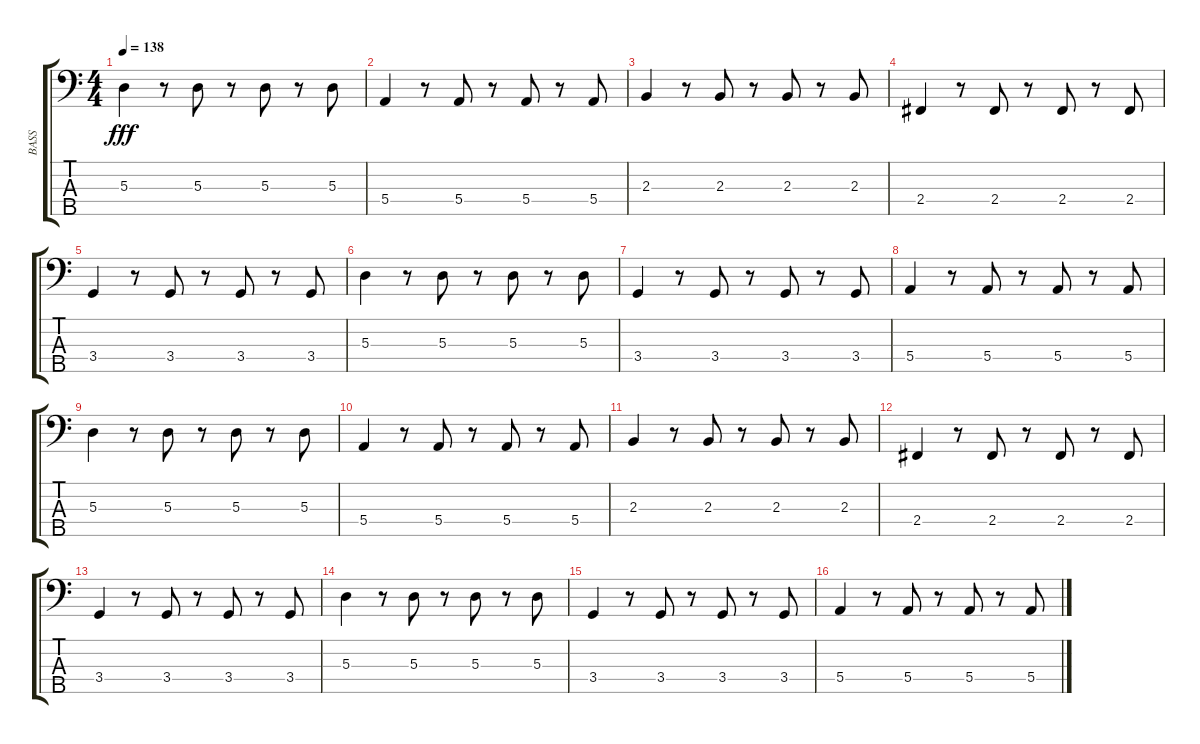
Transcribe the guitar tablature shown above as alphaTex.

\track ("BASS" "BASS") {instrument electricbassfinger}
\staff {score tabs}
\tuning (G2 D2 A1 E1 B0) {hide}
\ts (4 4)
\tempo 138
\clef f4
\ks c
5.3.4{dy fff} r.8 5.3.8 r.8 5.3.8 r.8 5.3.8 |
5.4.4 r.8 5.4.8 r.8 5.4.8 r.8 5.4.8 |
2.3.4 r.8 2.3.8 r.8 2.3.8 r.8 2.3.8 |
2.4.4 r.8 2.4.8 r.8 2.4.8 r.8 2.4.8 |
3.4.4 r.8 3.4.8 r.8 3.4.8 r.8 3.4.8 |
5.3.4 r.8 5.3.8 r.8 5.3.8 r.8 5.3.8 |
3.4.4 r.8 3.4.8 r.8 3.4.8 r.8 3.4.8 |
5.4.4 r.8 5.4.8 r.8 5.4.8 r.8 5.4.8 |
5.3.4 r.8 5.3.8 r.8 5.3.8 r.8 5.3.8 |
5.4.4 r.8 5.4.8 r.8 5.4.8 r.8 5.4.8 |
2.3.4 r.8 2.3.8 r.8 2.3.8 r.8 2.3.8{txt ""} |
2.4.4 r.8 2.4.8 r.8 2.4.8 r.8 2.4.8 |
3.4.4 r.8 3.4.8 r.8 3.4.8 r.8 3.4.8 |
5.3.4 r.8 5.3.8 r.8 5.3.8 r.8 5.3.8 |
3.4.4 r.8 3.4.8 r.8 3.4.8 r.8 3.4.8 |
5.4.4 r.8 5.4.8 r.8 5.4.8 r.8 5.4.8
